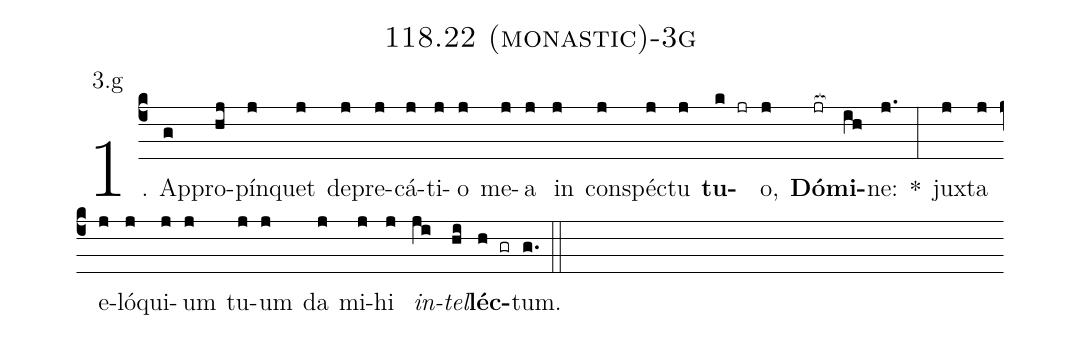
name: 118.22 (monastic)-3g;
annotation: 3.g;
%%
(c4)1. Ap(g)pro(hj)pín(j)quet(j) de(j)pre(j)cá(j)ti(j)o(j) me(j)a(j) in(j) con(j)spéc(j)tu(j) <b>tu</b>(k jr)o,(j) <b>Dó</b>(jr[ocb:1{])<b>mi</b>(ih[ocb:0}])ne:(j.) *(:) jux(j)ta(j) e(j)ló(j)qui(j)um(j) tu(j)um(j) da(j) mi(j)hi(j) <i>in</i>(ji)<i>tel</i>(hi)<b>léc</b>(h gr)tum.(g.) (::)
